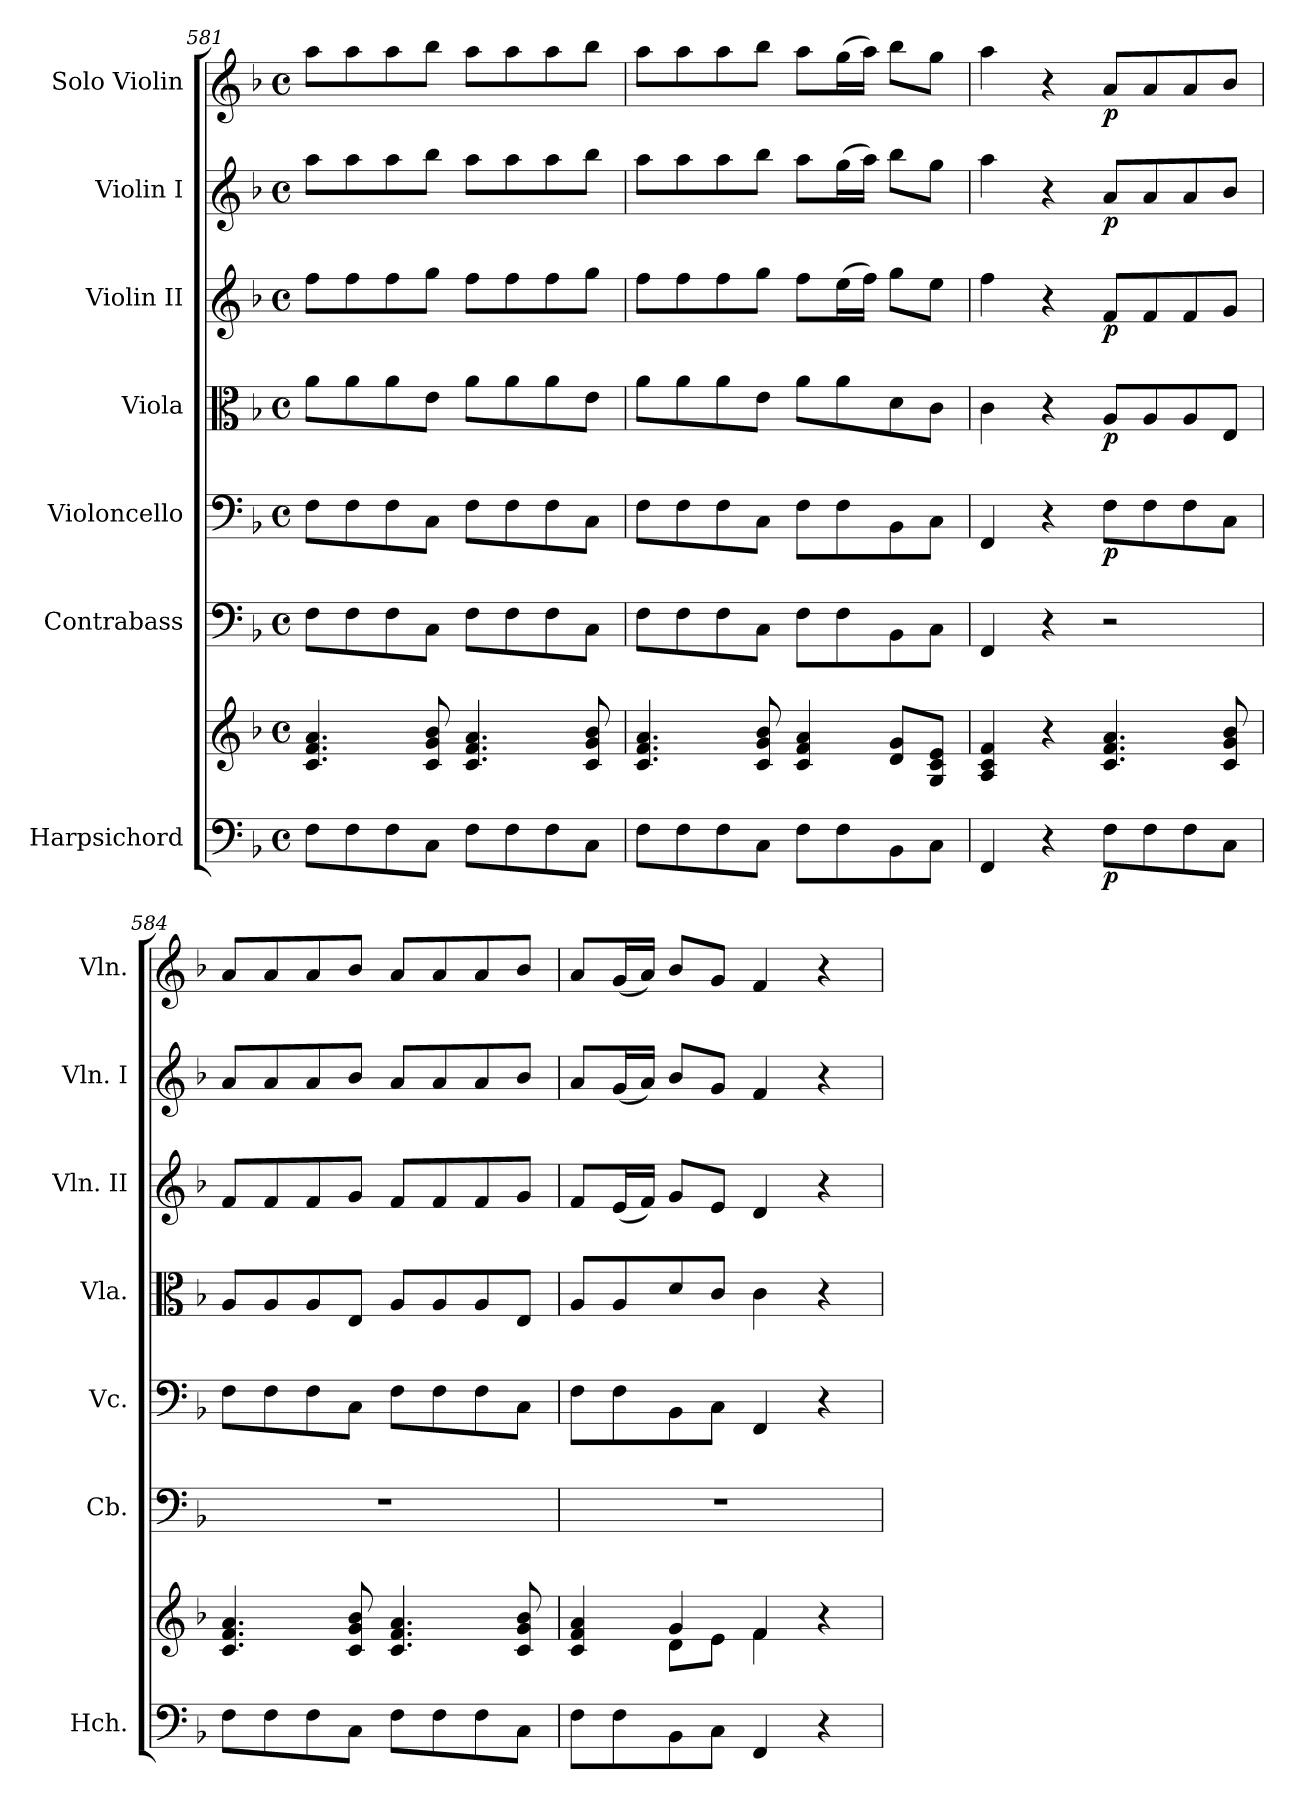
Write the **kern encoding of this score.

**kern	**kern	**dynam	**kern	**kern	**dynam	**kern	**dynam	**kern	**dynam	**kern	**dynam	**kern	**dynam
*part7	*part7	*part7	*part6	*part5	*part5	*part4	*part4	*part3	*part3	*part2	*part2	*part1	*part1
*staff8	*staff7	*staff7/8	*staff6	*staff5	*staff5	*staff4	*staff4	*staff3	*staff3	*staff2	*staff2	*staff1	*staff1
*I"Harpsichord	*	*	*I"Contrabass	*I"Violoncello	*	*I"Viola	*	*I"Violin II	*	*I"Violin I	*	*I"Solo Violin	*
*I'Hch.	*	*	*I'Cb.	*I'Vc.	*	*I'Vla.	*	*I'Vln. II	*	*I'Vln. I	*	*I'Vln.	*
*clefF4	*clefG2	*	*clefF4	*clefF4	*	*clefC3	*	*clefG2	*	*clefG2	*	*clefG2	*
*	*	*	*ITrd7c12	*	*	*	*	*	*	*	*	*	*
*k[b-]	*k[b-]	*	*k[b-]	*k[b-]	*	*k[b-]	*	*k[b-]	*	*k[b-]	*	*k[b-]	*
*M4/4	*M4/4	*	*M4/4	*M4/4	*	*M4/4	*	*M4/4	*	*M4/4	*	*M4/4	*
*met(c)	*met(c)	*	*met(c)	*met(c)	*	*met(c)	*	*met(c)	*	*met(c)	*	*met(c)	*
=581	=581	=581	=581	=581	=581	=581	=581	=581	=581	=581	=581	=581	=581
8F\L	4.c/ 4.f/ 4.a/	.	8FF\L	8F\L	.	8a\L	.	8ff\L	.	8aa\L	.	8aa\L	.
8F\	.	.	8FF\	8F\	.	8a\	.	8ff\	.	8aa\	.	8aa\	.
8F\	.	.	8FF\	8F\	.	8a\	.	8ff\	.	8aa\	.	8aa\	.
8C\J	8c/ 8g/ 8b-/	.	8CC\J	8C\J	.	8e\J	.	8gg\J	.	8bb-\J	.	8bb-\J	.
8F\L	4.c/ 4.f/ 4.a/	.	8FF\L	8F\L	.	8a\L	.	8ff\L	.	8aa\L	.	8aa\L	.
8F\	.	.	8FF\	8F\	.	8a\	.	8ff\	.	8aa\	.	8aa\	.
8F\	.	.	8FF\	8F\	.	8a\	.	8ff\	.	8aa\	.	8aa\	.
8C\J	8c/ 8g/ 8b-/	.	8CC\J	8C\J	.	8e\J	.	8gg\J	.	8bb-\J	.	8bb-\J	.
=582	=582	=582	=582	=582	=582	=582	=582	=582	=582	=582	=582	=582	=582
8F\L	4.c/ 4.f/ 4.a/	.	8FF\L	8F\L	.	8a\L	.	8ff\L	.	8aa\L	.	8aa\L	.
8F\	.	.	8FF\	8F\	.	8a\	.	8ff\	.	8aa\	.	8aa\	.
8F\	.	.	8FF\	8F\	.	8a\	.	8ff\	.	8aa\	.	8aa\	.
8C\J	8c/ 8g/ 8b-/	.	8CC\J	8C\J	.	8e\J	.	8gg\J	.	8bb-\J	.	8bb-\J	.
8F\L	4c/ 4f/ 4a/	.	8FF\L	8F\L	.	8a\L	.	8ff\L	.	8aa\L	.	8aa\L	.
8F\	.	.	8FF\	8F\	.	8a\	.	(>16ee\L	.	(>16gg\L	.	(>16gg\L	.
.	.	.	.	.	.	.	.	16ff\JJ)	.	16aa\JJ)	.	16aa\JJ)	.
8BB-\	8d/ 8g/L	.	8BBB-\	8BB-\	.	8d\	.	8gg\L	.	8bb-\L	.	8bb-\L	.
8C\J	8G/ 8c/ 8e/J	.	8CC\J	8C\J	.	8c\J	.	8ee\J	.	8gg\J	.	8gg\J	.
=583	=583	=583	=583	=583	=583	=583	=583	=583	=583	=583	=583	=583	=583
4FF/	4A/ 4c/ 4f/	.	4FFF/	4FF/	.	4c\	.	4ff\	.	4aa\	.	4aa\	.
4r	4r	.	4r	4r	.	4r	.	4r	.	4r	.	4r	.
!	!	!LO:DY:b=2	!	!	!LO:DY:b	!	!LO:DY:b	!	!LO:DY:b	!	!LO:DY:b	!	!LO:DY:b
8F\L	4.c/ 4.f/ 4.a/	p	2r	8F\L	p	8A/L	p	8f/L	p	8a/L	p	8a/L	p
8F\	.	.	.	8F\	.	8A/	.	8f/	.	8a/	.	8a/	.
8F\	.	.	.	8F\	.	8A/	.	8f/	.	8a/	.	8a/	.
8C\J	8c/ 8g/ 8b-/	.	.	8C\J	.	8E/J	.	8g/J	.	8b-/J	.	8b-/J	.
!!LO:PB:g=z
=584	=584	=584	=584	=584	=584	=584	=584	=584	=584	=584	=584	=584	=584
8F\L	4.c/ 4.f/ 4.a/	.	1r	8F\L	.	8A/L	.	8f/L	.	8a/L	.	8a/L	.
8F\	.	.	.	8F\	.	8A/	.	8f/	.	8a/	.	8a/	.
8F\	.	.	.	8F\	.	8A/	.	8f/	.	8a/	.	8a/	.
8C\J	8c/ 8g/ 8b-/	.	.	8C\J	.	8E/J	.	8g/J	.	8b-/J	.	8b-/J	.
8F\L	4.c/ 4.f/ 4.a/	.	.	8F\L	.	8A/L	.	8f/L	.	8a/L	.	8a/L	.
8F\	.	.	.	8F\	.	8A/	.	8f/	.	8a/	.	8a/	.
8F\	.	.	.	8F\	.	8A/	.	8f/	.	8a/	.	8a/	.
8C\J	8c/ 8g/ 8b-/	.	.	8C\J	.	8E/J	.	8g/J	.	8b-/J	.	8b-/J	.
=585	=585	=585	=585	=585	=585	=585	=585	=585	=585	=585	=585	=585	=585
*	*^	*	*	*	*	*	*	*	*	*	*	*	*
8F\L	4c/ 4f/ 4a/	4ryy	.	1r	8F\L	.	8A/L	.	8f/L	.	8a/L	.	8a/L	.
8F\	.	.	.	.	8F\	.	8A/	.	(<16e/L	.	(<16g/L	.	(<16g/L	.
.	.	.	.	.	.	.	.	.	16f/JJ)	.	16a/JJ)	.	16a/JJ)	.
8BB-\	8d\L	4g/	.	.	8BB-\	.	8d/	.	8g/L	.	8b-/L	.	8b-/L	.
8C\J	8e\J	.	.	.	8C\J	.	8c/J	.	8e/J	.	8g/J	.	8g/J	.
4FF/	4f/	4f\	.	.	4FF/	.	4c\	.	4d/	.	4f/	.	4f/	.
4r	4r	4ryy	.	.	4r	.	4r	.	4r	.	4r	.	4r	.
*	*v	*v	*	*	*	*	*	*	*	*	*	*	*	*
=	=	=	=	=	=	=	=	=	=	=	=	=	=
*-	*-	*-	*-	*-	*-	*-	*-	*-	*-	*-	*-	*-	*-
